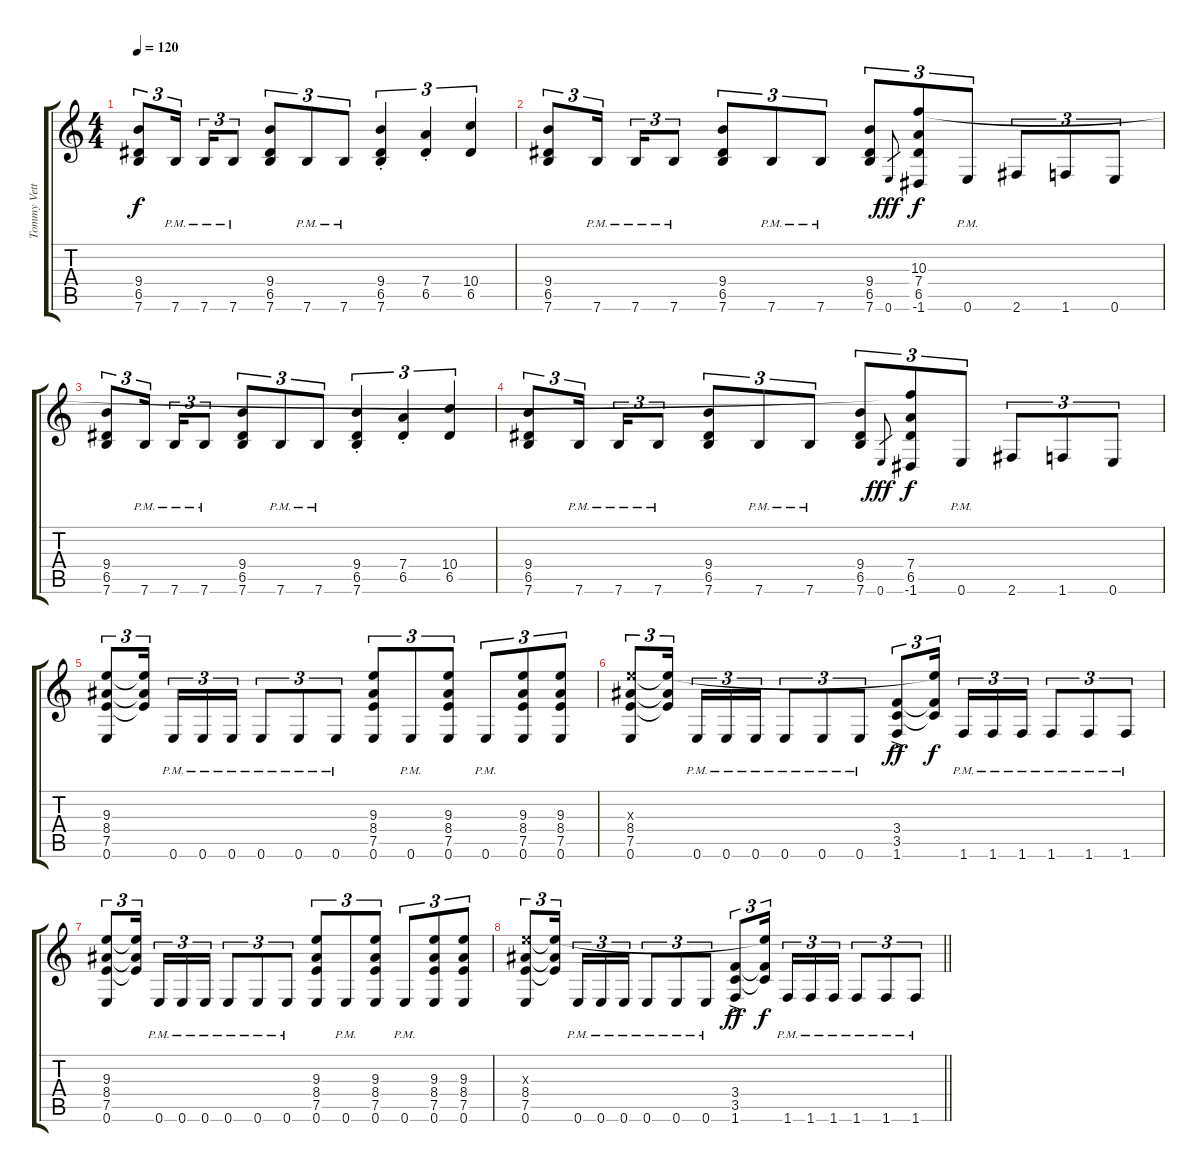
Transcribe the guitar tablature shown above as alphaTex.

\track ("Tommy Vetterli 2" "Tommy Vett") {instrument overdrivenguitar}
\staff {score tabs}
\tuning (E4 B3 G3 D3 A2 E2) {hide}
\ts (4 4)
\tempo 120
\clef g2
\ks c
(9.4 6.5 7.6).8{tu (3 2) dy f} 7.6{pm}.16{tu (3 2) beam splitsecondary} 7.6{pm}.16{tu (3 2)} 7.6{pm}.8{tu (3 2)} (9.4 6.5 7.6).8{tu (3 2)} 7.6{pm}.8{tu (3 2)} 7.6{pm}.8{tu (3 2)} (9.4{st} 6.5{st} 7.6{st}).4{tu (3 2)} (7.4{st} 6.5{st}).4{tu (3 2)} (10.4 6.5).4{tu (3 2)} |
(9.4 6.5 7.6).8{tu (3 2)} 7.6{pm}.16{tu (3 2) beam splitsecondary} 7.6{pm}.16{tu (3 2)} 7.6{pm}.8{tu (3 2)} (9.4 6.5 7.6).8{tu (3 2)} 7.6{pm}.8{tu (3 2)} 7.6{pm}.8{tu (3 2)} (9.4 6.5 7.6).8{tu (3 2)} 0.6.8{gr dy fff} (10.3{t} 7.4 6.5 -1.6).8{tu (3 2) dy f} 0.6{pm}.8{tu (3 2)} 2.6.8{tu (3 2)} 1.6.8{tu (3 2)} 0.6.8{tu (3 2)} |
(9.4 6.5 7.6).8{tu (3 2)} 7.6{pm}.16{tu (3 2) beam splitsecondary} 7.6{pm}.16{tu (3 2)} 7.6{pm}.8{tu (3 2)} (9.4 6.5 7.6).8{tu (3 2)} 7.6{pm}.8{tu (3 2)} 7.6{pm}.8{tu (3 2)} (9.4{st} 6.5{st} 7.6{st}).4{tu (3 2)} (7.4{st} 6.5{st}).4{tu (3 2)} (10.4 6.5).4{tu (3 2)} |
(9.4 6.5 7.6).8{tu (3 2)} 7.6{pm}.16{tu (3 2) beam splitsecondary} 7.6{pm}.16{tu (3 2)} 7.6{pm}.8{tu (3 2)} (9.4 6.5 7.6).8{tu (3 2)} 7.6{pm}.8{tu (3 2)} 7.6{pm}.8{tu (3 2)} (9.4 6.5 7.6).8{tu (3 2)} 0.6.8{gr dy fff} (10.3{t} 7.4 6.5 -1.6).8{tu (3 2) dy f} 0.6{pm}.8{tu (3 2)} 2.6.8{tu (3 2)} 1.6.8{tu (3 2)} 0.6.8{tu (3 2)} |
(9.3 8.4 7.5 0.6).8{tu (3 2)} (9.3{t} 8.4{t} 7.5{t}).16{tu (3 2) beam splitsecondary} 0.6{pm}.16{tu (3 2)} 0.6{pm}.16{tu (3 2)} 0.6{pm}.16{tu (3 2)} 0.6{pm}.8{tu (3 2)} 0.6{pm}.8{tu (3 2)} 0.6{pm}.8{tu (3 2)} (9.3 8.4 7.5 0.6).8{tu (3 2)} 0.6{pm}.8{tu (3 2)} (9.3 8.4 7.5 0.6).8{tu (3 2)} 0.6{pm}.8{tu (3 2)} (9.3 8.4 7.5 0.6).8{tu (3 2)} (9.3 8.4 7.5 0.6).8{tu (3 2)} |
(9.3{x} 8.4 7.5 0.6).8{tu (3 2)} (9.3{t} 8.4{t} 7.5{t}).16{tu (3 2) beam splitsecondary} 0.6{pm}.16{tu (3 2)} 0.6{pm}.16{tu (3 2)} 0.6{pm}.16{tu (3 2)} 0.6{pm}.8{tu (3 2)} 0.6{pm}.8{tu (3 2)} 0.6{pm}.8{tu (3 2)} (3.4 3.5 1.6{ac}).8{tu (3 2) dy ff} (9.3{t} 3.4{t} 3.5{t}).16{tu (3 2) dy f beam splitsecondary} 1.6{pm}.16{tu (3 2)} 1.6{pm}.16{tu (3 2)} 1.6{pm}.16{tu (3 2)} 1.6{pm}.8{tu (3 2)} 1.6{pm}.8{tu (3 2)} 1.6{pm}.8{tu (3 2)} |
(9.3 8.4 7.5 0.6).8{tu (3 2)} (9.3{t} 8.4{t} 7.5{t}).16{tu (3 2) beam splitsecondary} 0.6{pm}.16{tu (3 2)} 0.6{pm}.16{tu (3 2)} 0.6{pm}.16{tu (3 2)} 0.6{pm}.8{tu (3 2)} 0.6{pm}.8{tu (3 2)} 0.6{pm}.8{tu (3 2)} (9.3 8.4 7.5 0.6).8{tu (3 2)} 0.6{pm}.8{tu (3 2)} (9.3 8.4 7.5 0.6).8{tu (3 2)} 0.6{pm}.8{tu (3 2)} (9.3 8.4 7.5 0.6).8{tu (3 2)} (9.3 8.4 7.5 0.6).8{tu (3 2)} |
\barLineRight lightlight
(9.3{x} 8.4 7.5 0.6).8{tu (3 2)} (9.3{t} 8.4{t} 7.5{t}).16{tu (3 2) beam splitsecondary} 0.6{pm}.16{tu (3 2)} 0.6{pm}.16{tu (3 2)} 0.6{pm}.16{tu (3 2)} 0.6{pm}.8{tu (3 2)} 0.6{pm}.8{tu (3 2)} 0.6{pm}.8{tu (3 2)} (3.4 3.5 1.6{ac}).8{tu (3 2) dy ff} (9.3{t} 3.4{t} 3.5{t}).16{tu (3 2) dy f beam splitsecondary} 1.6{pm}.16{tu (3 2)} 1.6{pm}.16{tu (3 2)} 1.6{pm}.16{tu (3 2)} 1.6{pm}.8{tu (3 2)} 1.6{pm}.8{tu (3 2)} 1.6{pm}.8{tu (3 2)}
